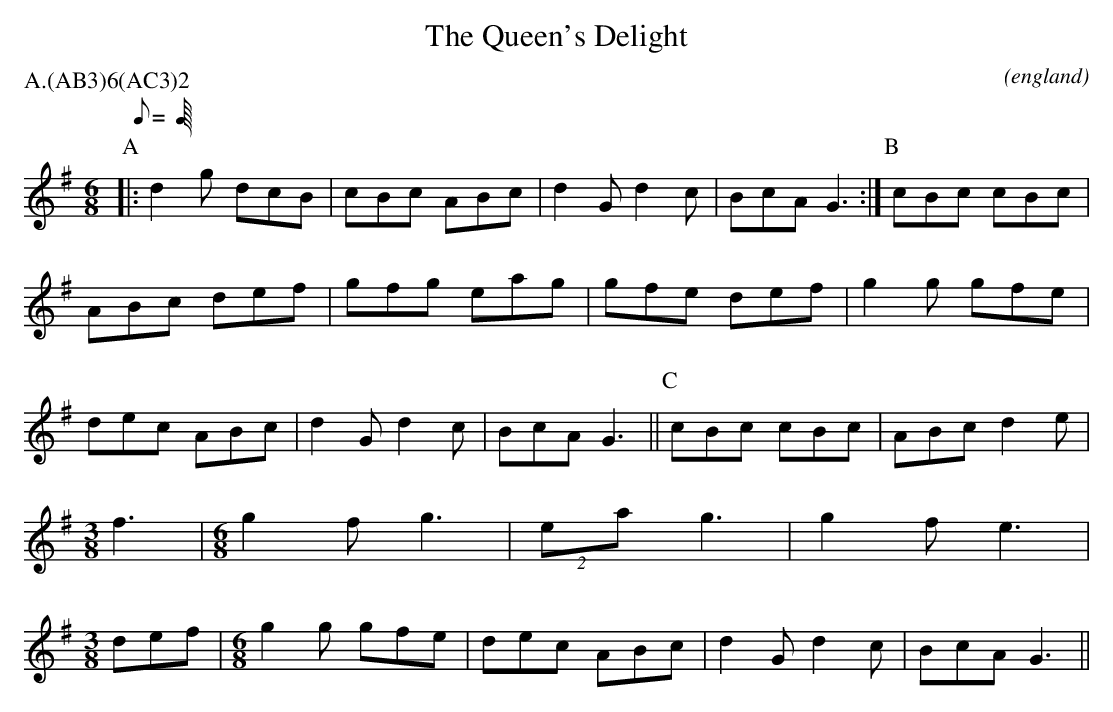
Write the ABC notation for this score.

X:1
T:The Queen's Delight
O:england
M:6/8
C:
P:A.(AB3)6(AC3)2
L:1/8
K:G
Q:C3=100
P:A
|:d2 g dcB|cBc ABc|d2 G d2 c|BcA G3:|\
P:B
cBc  cBc|ABc def|gfg  eag|gfe def|\
g2 g gfe|dec ABc|d2 G d2 c|BcA G3||\
P:C
cBc  cBc|ABc d2 e|\
M:3/8
L:1/8
f3|\
M:6/8
g2 f g3|(2ea g3|g2 f e3|\
M:3/8
L:1/8
def|\
M:6/8
g2 g gfe|dec ABc|d2 G d2 c|BcA G3||
